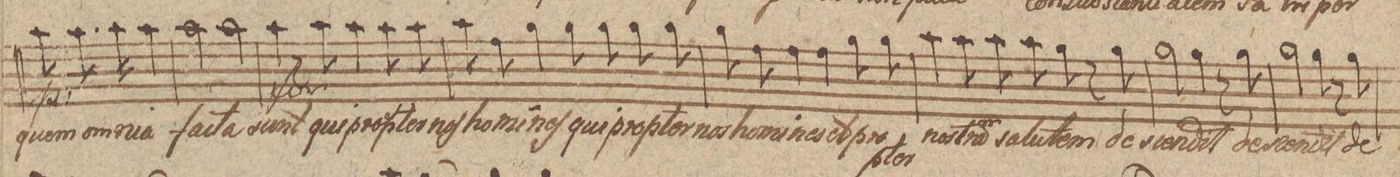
**kern	**text	**dynam
*I"Canto	*	*
*clefC1	*	*
*k[f#g#c#d#]	*	*
*met(c)	*	*
*M4/4	*	*
8ff#\	quem	p
8.ff#\	om-	.
16ff#\	-ni-	.
4ff#\	-a	.
=18	=18	=18
2ff#\	fac-	.
2ff#\	-ta	.
=19	=19	=19
4ff#\	sunt	.
8r	.	f
8ff#\	qui	.
4ff#\	prop-	.
8ff#\	-ter	.
8ff#\	noſ	.
=20	=20	=20
8ff#\	ho-	.
8dd#\	-mi-	.
4ee\	-neſ	.
8ee\	qui	.
8ee\	prop-	.
8ee\	-ter	.
8ee\	nos	.
=21	=21	=21
8ee\	ho-	.
8dd#\	-mi-	.
4dd#\	-nes	.
4dd#\	et	.
8ee\	pro-	.
8ee\	-pter	.
=22	=22	=22
4ff#\	nos-	.
8ff#\	-tram	.
8ff#\	sa-	.
8ff#\	-lu-	.
8ee\	-tem	.
8r	.	.
8ee\	de-	.
=23	=23	=23
2ee\	-scen-	.
4ee\	-dit	.
8r	.	.
8ee\	de-	.
=24	=24	=24
2ee\	-scen-	.
4ee\	-dit	.
8r	.	.
8ee\	de-	.
=25	=25	=25
*-	*-	*-
